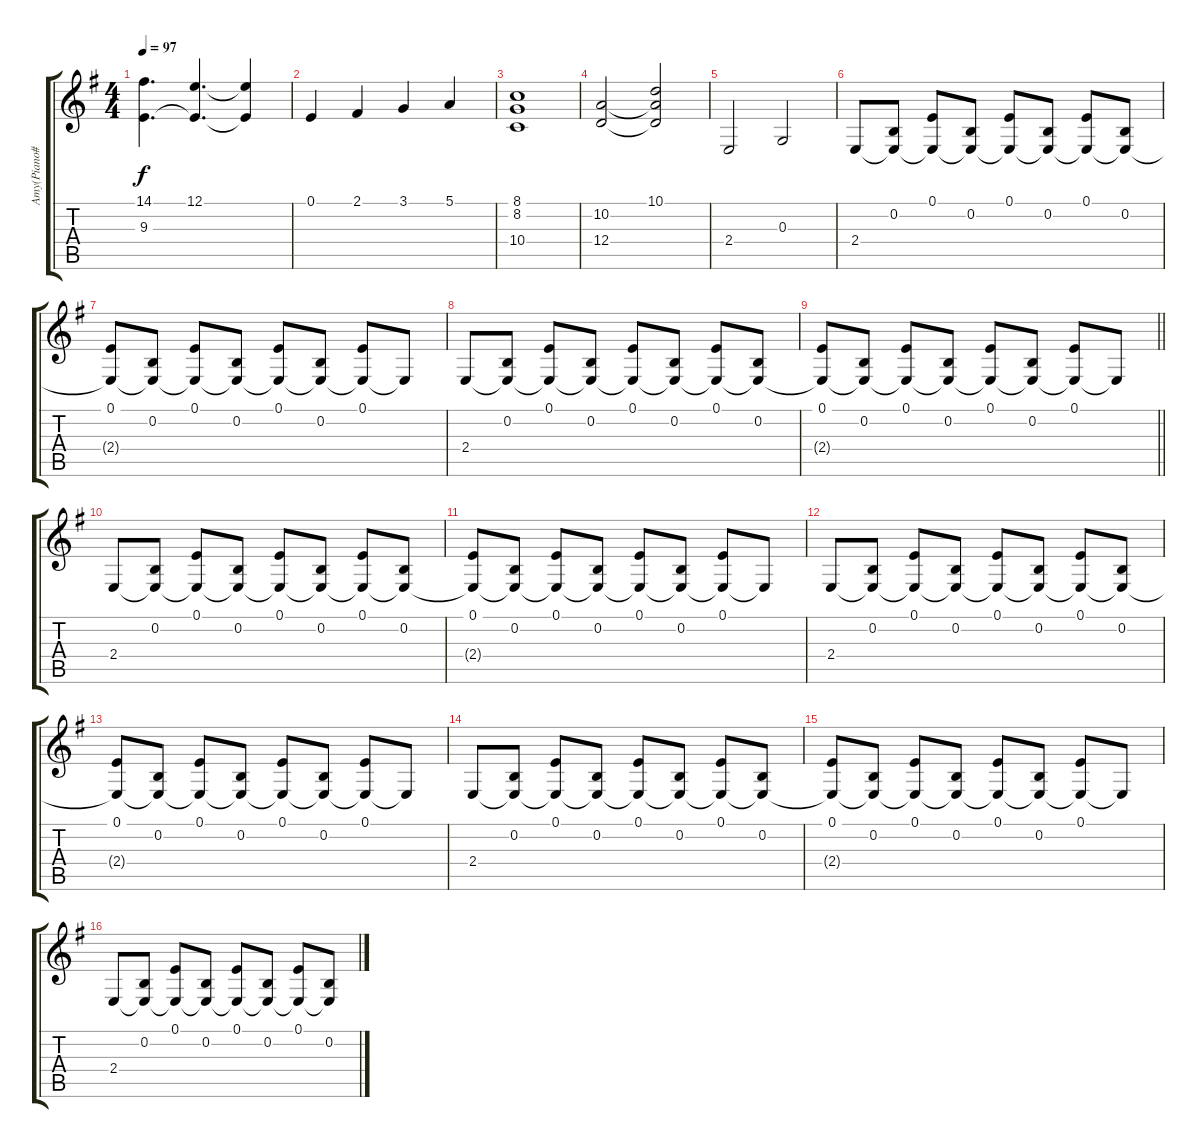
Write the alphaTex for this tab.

\track ("Amy(Piano#2)" "Amy(Piano#") {instrument brightacousticpiano}
\staff {score tabs}
\tuning (E4 B3 G3 D3 A2 E2) {hide}
\ts (4 4)
\tempo 97
\clef g2
\ks g
(14.1 9.3).4{d dy f} (12.1 9.3{t}).4{d} (12.1{t} 9.3{t}).4 |
0.1.4 2.1.4 3.1.4 5.1.4 |
(8.1 8.2 10.4).1 |
(10.2 12.4).2 (10.1 10.2{t} 12.4{t}).2 |
2.4.2 0.3.2 |
2.4.8{instrument electricgrandpiano} (0.2 2.4{t}).8 (0.1 2.4{t}).8 (0.2 2.4{t}).8 (0.1 2.4{t}).8 (0.2 2.4{t}).8 (0.1 2.4{t}).8 (0.2 2.4{t}).8 |
(0.1 2.4{t}).8 (0.2 2.4{t}).8 (0.1 2.4{t}).8 (0.2 2.4{t}).8 (0.1 2.4{t}).8 (0.2 2.4{t}).8 (0.1 2.4{t}).8 2.4{t}.8 |
2.4.8 (0.2 2.4{t}).8 (0.1 2.4{t}).8 (0.2 2.4{t}).8 (0.1 2.4{t}).8 (0.2 2.4{t}).8 (0.1 2.4{t}).8 (0.2 2.4{t}).8 |
\barLineRight lightlight
(0.1 2.4{t}).8 (0.2 2.4{t}).8 (0.1 2.4{t}).8 (0.2 2.4{t}).8 (0.1 2.4{t}).8 (0.2 2.4{t}).8 (0.1 2.4{t}).8 2.4{t}.8 |
2.4.8 (0.2 2.4{t}).8 (0.1 2.4{t}).8 (0.2 2.4{t}).8 (0.1 2.4{t}).8 (0.2 2.4{t}).8 (0.1 2.4{t}).8 (0.2 2.4{t}).8 |
(0.1 2.4{t}).8{volume 0} (0.2 2.4{t}).8 (0.1 2.4{t}).8 (0.2 2.4{t}).8 (0.1 2.4{t}).8 (0.2 2.4{t}).8 (0.1 2.4{t}).8 2.4{t}.8 |
2.4.8 (0.2 2.4{t}).8 (0.1 2.4{t}).8 (0.2 2.4{t}).8 (0.1 2.4{t}).8 (0.2 2.4{t}).8 (0.1 2.4{t}).8 (0.2 2.4{t}).8 |
(0.1 2.4{t}).8 (0.2 2.4{t}).8 (0.1 2.4{t}).8 (0.2 2.4{t}).8 (0.1 2.4{t}).8 (0.2 2.4{t}).8 (0.1 2.4{t}).8 2.4{t}.8 |
2.4.8 (0.2 2.4{t}).8 (0.1 2.4{t}).8 (0.2 2.4{t}).8 (0.1 2.4{t}).8 (0.2 2.4{t}).8 (0.1 2.4{t}).8 (0.2 2.4{t}).8 |
(0.1 2.4{t}).8 (0.2 2.4{t}).8 (0.1 2.4{t}).8 (0.2 2.4{t}).8 (0.1 2.4{t}).8 (0.2 2.4{t}).8 (0.1 2.4{t}).8 2.4{t}.8 |
2.4.8 (0.2 2.4{t}).8 (0.1 2.4{t}).8 (0.2 2.4{t}).8 (0.1 2.4{t}).8 (0.2 2.4{t}).8 (0.1 2.4{t}).8 (0.2 2.4{t}).8
